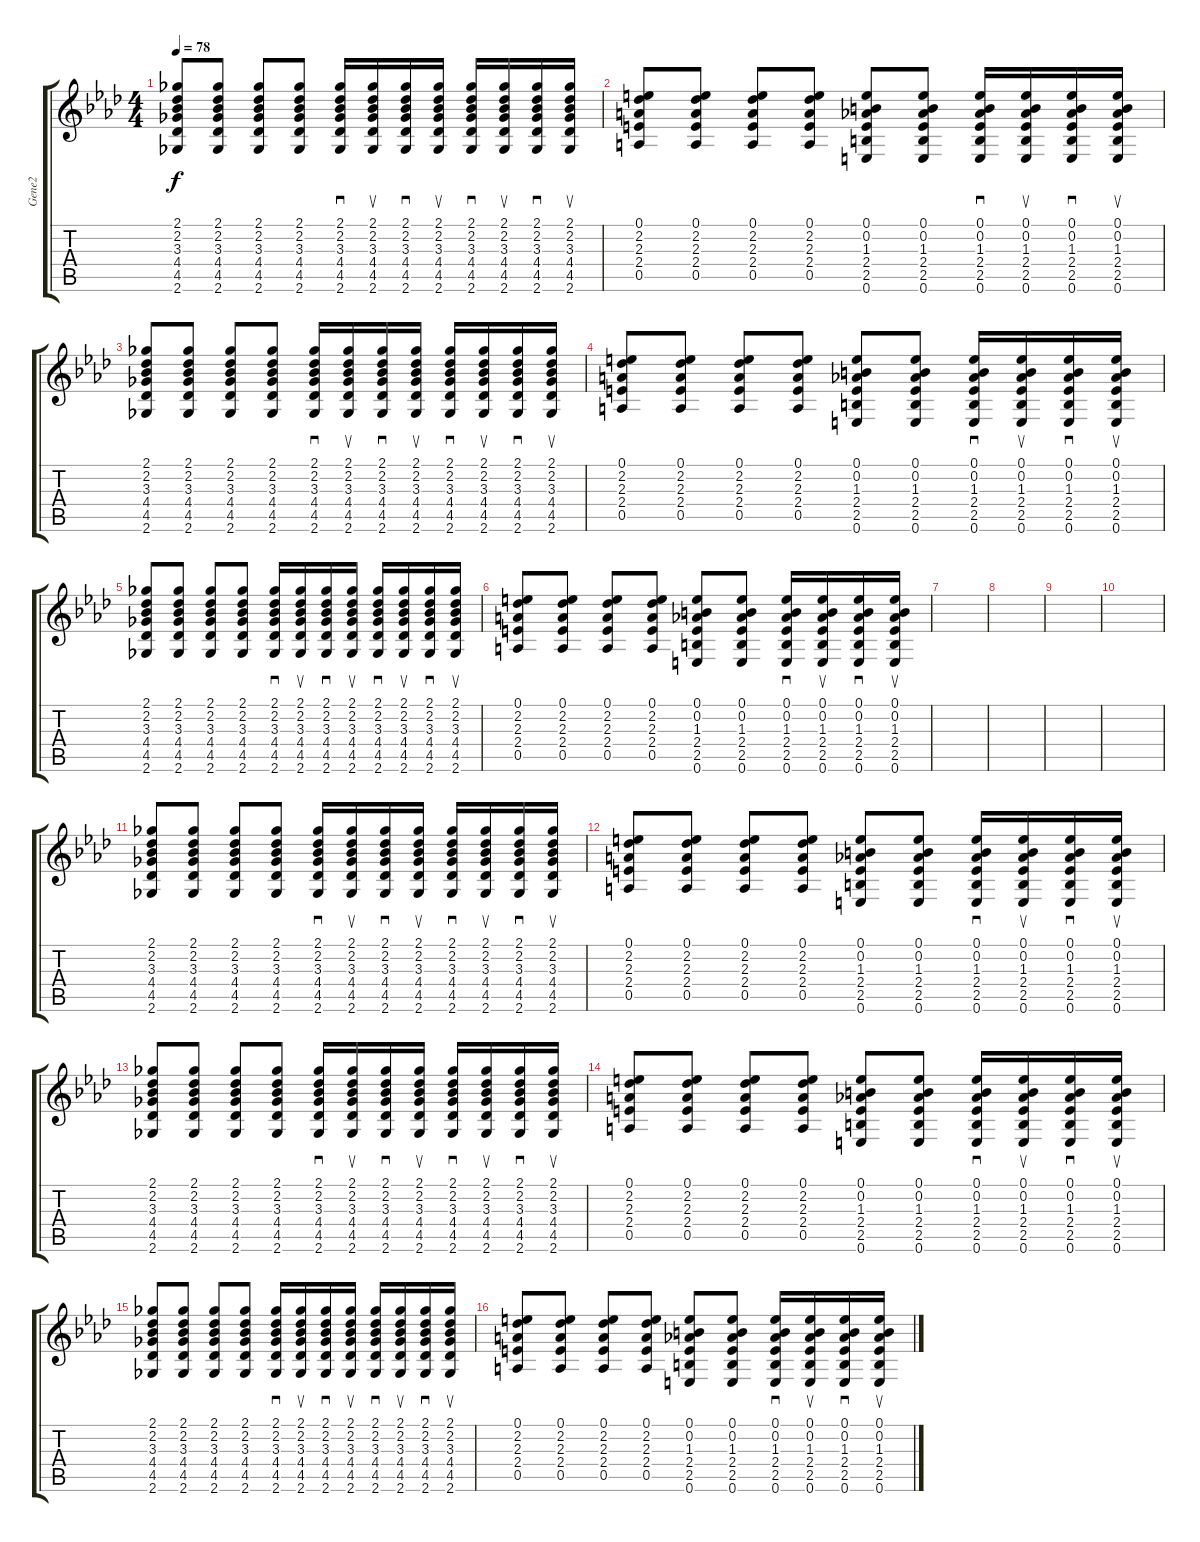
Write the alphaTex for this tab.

\track ("Gene2" "Gene2") {instrument distortionguitar}
\staff {score tabs}
\tuning (E4 B3 G3 D3 A2 E2) {hide}
\ts (4 4)
\tempo 78
\clef g2
\ks fminor
(2.1 2.2 3.3 4.4 4.5 2.6).8{dy f} (2.1 2.2 3.3 4.4 4.5 2.6).8 (2.1 2.2 3.3 4.4 4.5 2.6).8 (2.1 2.2 3.3 4.4 4.5 2.6).8 (2.1 2.2 3.3 4.4 4.5 2.6).16{sd} (2.1 2.2 3.3 4.4 4.5 2.6).16{su} (2.1 2.2 3.3 4.4 4.5 2.6).16{sd} (2.1 2.2 3.3 4.4 4.5 2.6).16{su} (2.1 2.2 3.3 4.4 4.5 2.6).16{sd} (2.1 2.2 3.3 4.4 4.5 2.6).16{su} (2.1 2.2 3.3 4.4 4.5 2.6).16{sd} (2.1 2.2 3.3 4.4 4.5 2.6).16{su} |
(0.1 2.2 2.3 2.4 0.5).8 (0.1 2.2 2.3 2.4 0.5).8 (0.1 2.2 2.3 2.4 0.5).8 (0.1 2.2 2.3 2.4 0.5).8 (0.1 0.2 1.3 2.4 2.5 0.6).8 (0.1 0.2 1.3 2.4 2.5 0.6).8 (0.1 0.2 1.3 2.4 2.5 0.6).16{sd} (0.1 0.2 1.3 2.4 2.5 0.6).16{su} (0.1 0.2 1.3 2.4 2.5 0.6).16{sd} (0.1 0.2 1.3 2.4 2.5 0.6).16{su} |
(2.1 2.2 3.3 4.4 4.5 2.6).8 (2.1 2.2 3.3 4.4 4.5 2.6).8 (2.1 2.2 3.3 4.4 4.5 2.6).8 (2.1 2.2 3.3 4.4 4.5 2.6).8 (2.1 2.2 3.3 4.4 4.5 2.6).16{sd} (2.1 2.2 3.3 4.4 4.5 2.6).16{su} (2.1 2.2 3.3 4.4 4.5 2.6).16{sd} (2.1 2.2 3.3 4.4 4.5 2.6).16{su} (2.1 2.2 3.3 4.4 4.5 2.6).16{sd} (2.1 2.2 3.3 4.4 4.5 2.6).16{su} (2.1 2.2 3.3 4.4 4.5 2.6).16{sd} (2.1 2.2 3.3 4.4 4.5 2.6).16{su} |
(0.1 2.2 2.3 2.4 0.5).8 (0.1 2.2 2.3 2.4 0.5).8 (0.1 2.2 2.3 2.4 0.5).8 (0.1 2.2 2.3 2.4 0.5).8 (0.1 0.2 1.3 2.4 2.5 0.6).8 (0.1 0.2 1.3 2.4 2.5 0.6).8 (0.1 0.2 1.3 2.4 2.5 0.6).16{sd} (0.1 0.2 1.3 2.4 2.5 0.6).16{su} (0.1 0.2 1.3 2.4 2.5 0.6).16{sd} (0.1 0.2 1.3 2.4 2.5 0.6).16{su} |
(2.1 2.2 3.3 4.4 4.5 2.6).8 (2.1 2.2 3.3 4.4 4.5 2.6).8 (2.1 2.2 3.3 4.4 4.5 2.6).8 (2.1 2.2 3.3 4.4 4.5 2.6).8 (2.1 2.2 3.3 4.4 4.5 2.6).16{sd} (2.1 2.2 3.3 4.4 4.5 2.6).16{su} (2.1 2.2 3.3 4.4 4.5 2.6).16{sd} (2.1 2.2 3.3 4.4 4.5 2.6).16{su} (2.1 2.2 3.3 4.4 4.5 2.6).16{sd} (2.1 2.2 3.3 4.4 4.5 2.6).16{su} (2.1 2.2 3.3 4.4 4.5 2.6).16{sd} (2.1 2.2 3.3 4.4 4.5 2.6).16{su} |
(0.1 2.2 2.3 2.4 0.5).8 (0.1 2.2 2.3 2.4 0.5).8 (0.1 2.2 2.3 2.4 0.5).8 (0.1 2.2 2.3 2.4 0.5).8 (0.1 0.2 1.3 2.4 2.5 0.6).8 (0.1 0.2 1.3 2.4 2.5 0.6).8 (0.1 0.2 1.3 2.4 2.5 0.6).16{sd} (0.1 0.2 1.3 2.4 2.5 0.6).16{su} (0.1 0.2 1.3 2.4 2.5 0.6).16{sd} (0.1 0.2 1.3 2.4 2.5 0.6).16{su} |
|
|
|
|
(2.1 2.2 3.3 4.4 4.5 2.6).8 (2.1 2.2 3.3 4.4 4.5 2.6).8 (2.1 2.2 3.3 4.4 4.5 2.6).8 (2.1 2.2 3.3 4.4 4.5 2.6).8 (2.1 2.2 3.3 4.4 4.5 2.6).16{sd} (2.1 2.2 3.3 4.4 4.5 2.6).16{su} (2.1 2.2 3.3 4.4 4.5 2.6).16{sd} (2.1 2.2 3.3 4.4 4.5 2.6).16{su} (2.1 2.2 3.3 4.4 4.5 2.6).16{sd} (2.1 2.2 3.3 4.4 4.5 2.6).16{su} (2.1 2.2 3.3 4.4 4.5 2.6).16{sd} (2.1 2.2 3.3 4.4 4.5 2.6).16{su} |
(0.1 2.2 2.3 2.4 0.5).8 (0.1 2.2 2.3 2.4 0.5).8 (0.1 2.2 2.3 2.4 0.5).8 (0.1 2.2 2.3 2.4 0.5).8 (0.1 0.2 1.3 2.4 2.5 0.6).8 (0.1 0.2 1.3 2.4 2.5 0.6).8 (0.1 0.2 1.3 2.4 2.5 0.6).16{sd} (0.1 0.2 1.3 2.4 2.5 0.6).16{su} (0.1 0.2 1.3 2.4 2.5 0.6).16{sd} (0.1 0.2 1.3 2.4 2.5 0.6).16{su} |
(2.1 2.2 3.3 4.4 4.5 2.6).8 (2.1 2.2 3.3 4.4 4.5 2.6).8 (2.1 2.2 3.3 4.4 4.5 2.6).8 (2.1 2.2 3.3 4.4 4.5 2.6).8 (2.1 2.2 3.3 4.4 4.5 2.6).16{sd} (2.1 2.2 3.3 4.4 4.5 2.6).16{su} (2.1 2.2 3.3 4.4 4.5 2.6).16{sd} (2.1 2.2 3.3 4.4 4.5 2.6).16{su} (2.1 2.2 3.3 4.4 4.5 2.6).16{sd} (2.1 2.2 3.3 4.4 4.5 2.6).16{su} (2.1 2.2 3.3 4.4 4.5 2.6).16{sd} (2.1 2.2 3.3 4.4 4.5 2.6).16{su} |
(0.1 2.2 2.3 2.4 0.5).8 (0.1 2.2 2.3 2.4 0.5).8 (0.1 2.2 2.3 2.4 0.5).8 (0.1 2.2 2.3 2.4 0.5).8 (0.1 0.2 1.3 2.4 2.5 0.6).8 (0.1 0.2 1.3 2.4 2.5 0.6).8 (0.1 0.2 1.3 2.4 2.5 0.6).16{sd} (0.1 0.2 1.3 2.4 2.5 0.6).16{su} (0.1 0.2 1.3 2.4 2.5 0.6).16{sd} (0.1 0.2 1.3 2.4 2.5 0.6).16{su} |
(2.1 2.2 3.3 4.4 4.5 2.6).8 (2.1 2.2 3.3 4.4 4.5 2.6).8 (2.1 2.2 3.3 4.4 4.5 2.6).8 (2.1 2.2 3.3 4.4 4.5 2.6).8 (2.1 2.2 3.3 4.4 4.5 2.6).16{sd} (2.1 2.2 3.3 4.4 4.5 2.6).16{su} (2.1 2.2 3.3 4.4 4.5 2.6).16{sd} (2.1 2.2 3.3 4.4 4.5 2.6).16{su} (2.1 2.2 3.3 4.4 4.5 2.6).16{sd} (2.1 2.2 3.3 4.4 4.5 2.6).16{su} (2.1 2.2 3.3 4.4 4.5 2.6).16{sd} (2.1 2.2 3.3 4.4 4.5 2.6).16{su} |
(0.1 2.2 2.3 2.4 0.5).8 (0.1 2.2 2.3 2.4 0.5).8 (0.1 2.2 2.3 2.4 0.5).8 (0.1 2.2 2.3 2.4 0.5).8 (0.1 0.2 1.3 2.4 2.5 0.6).8 (0.1 0.2 1.3 2.4 2.5 0.6).8 (0.1 0.2 1.3 2.4 2.5 0.6).16{sd} (0.1 0.2 1.3 2.4 2.5 0.6).16{su} (0.1 0.2 1.3 2.4 2.5 0.6).16{sd} (0.1 0.2 1.3 2.4 2.5 0.6).16{su}
